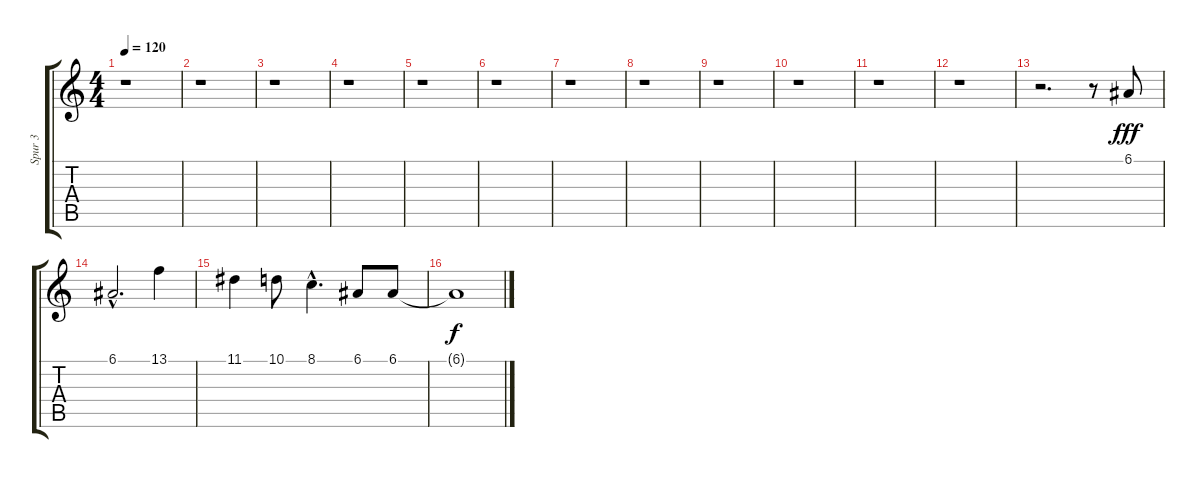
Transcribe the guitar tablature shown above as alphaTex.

\track ("Spur 3" "Spur 3") {instrument trumpet}
\staff {score tabs}
\tuning (E4 B3 G3 D3 A2 E2) {hide}
\ts (4 4)
\tempo 120
\clef g2
\ks c
r.1{dy fff} |
r.1 |
r.1 |
r.1 |
r.1 |
r.1 |
r.1 |
r.1 |
r.1 |
r.1 |
r.1 |
r.1 |
r.2{d} r.8 6.1.8 |
6.1{hac}.2{d} 13.1.4 |
11.1.4 10.1.8 8.1{hac}.4{d} 6.1.8 6.1.8 |
6.1{t}.1{dy f}
